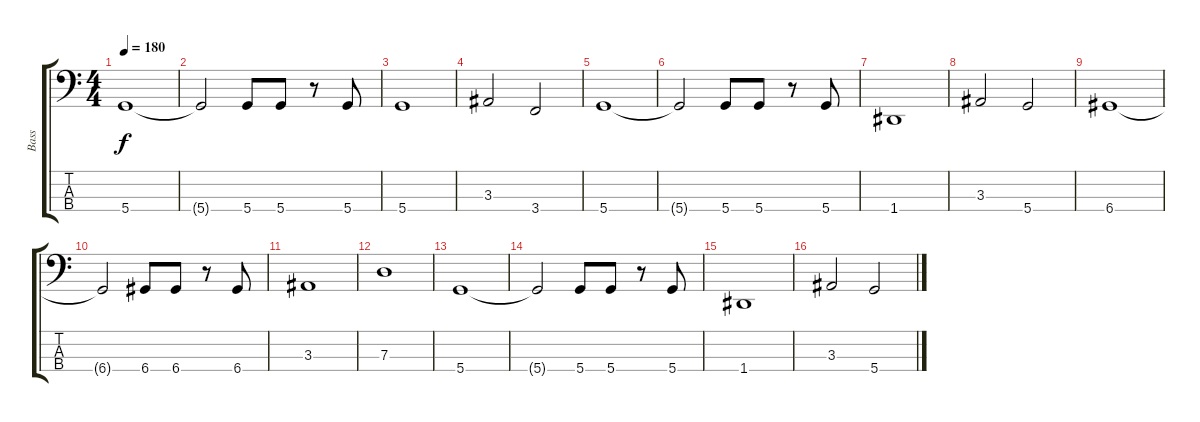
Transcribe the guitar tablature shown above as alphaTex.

\track ("Bass" "Bass") {instrument electricbassfinger}
\staff {score tabs}
\tuning (F2 C2 G1 D1) {hide}
\ts (4 4)
\tempo 180
\clef f4
\ks c
5.4.1{dy f} |
5.4{t}.2 5.4.8 5.4.8 r.8 5.4.8 |
5.4.1 |
3.3.2 3.4.2 |
5.4.1 |
5.4{t}.2 5.4.8 5.4.8 r.8 5.4.8 |
1.4.1 |
3.3.2 5.4.2 |
6.4.1 |
6.4{t}.2 6.4.8 6.4.8 r.8 6.4.8 |
3.3.1 |
7.3.1 |
5.4.1 |
5.4{t}.2 5.4.8 5.4.8 r.8 5.4.8 |
1.4.1 |
3.3.2 5.4.2
